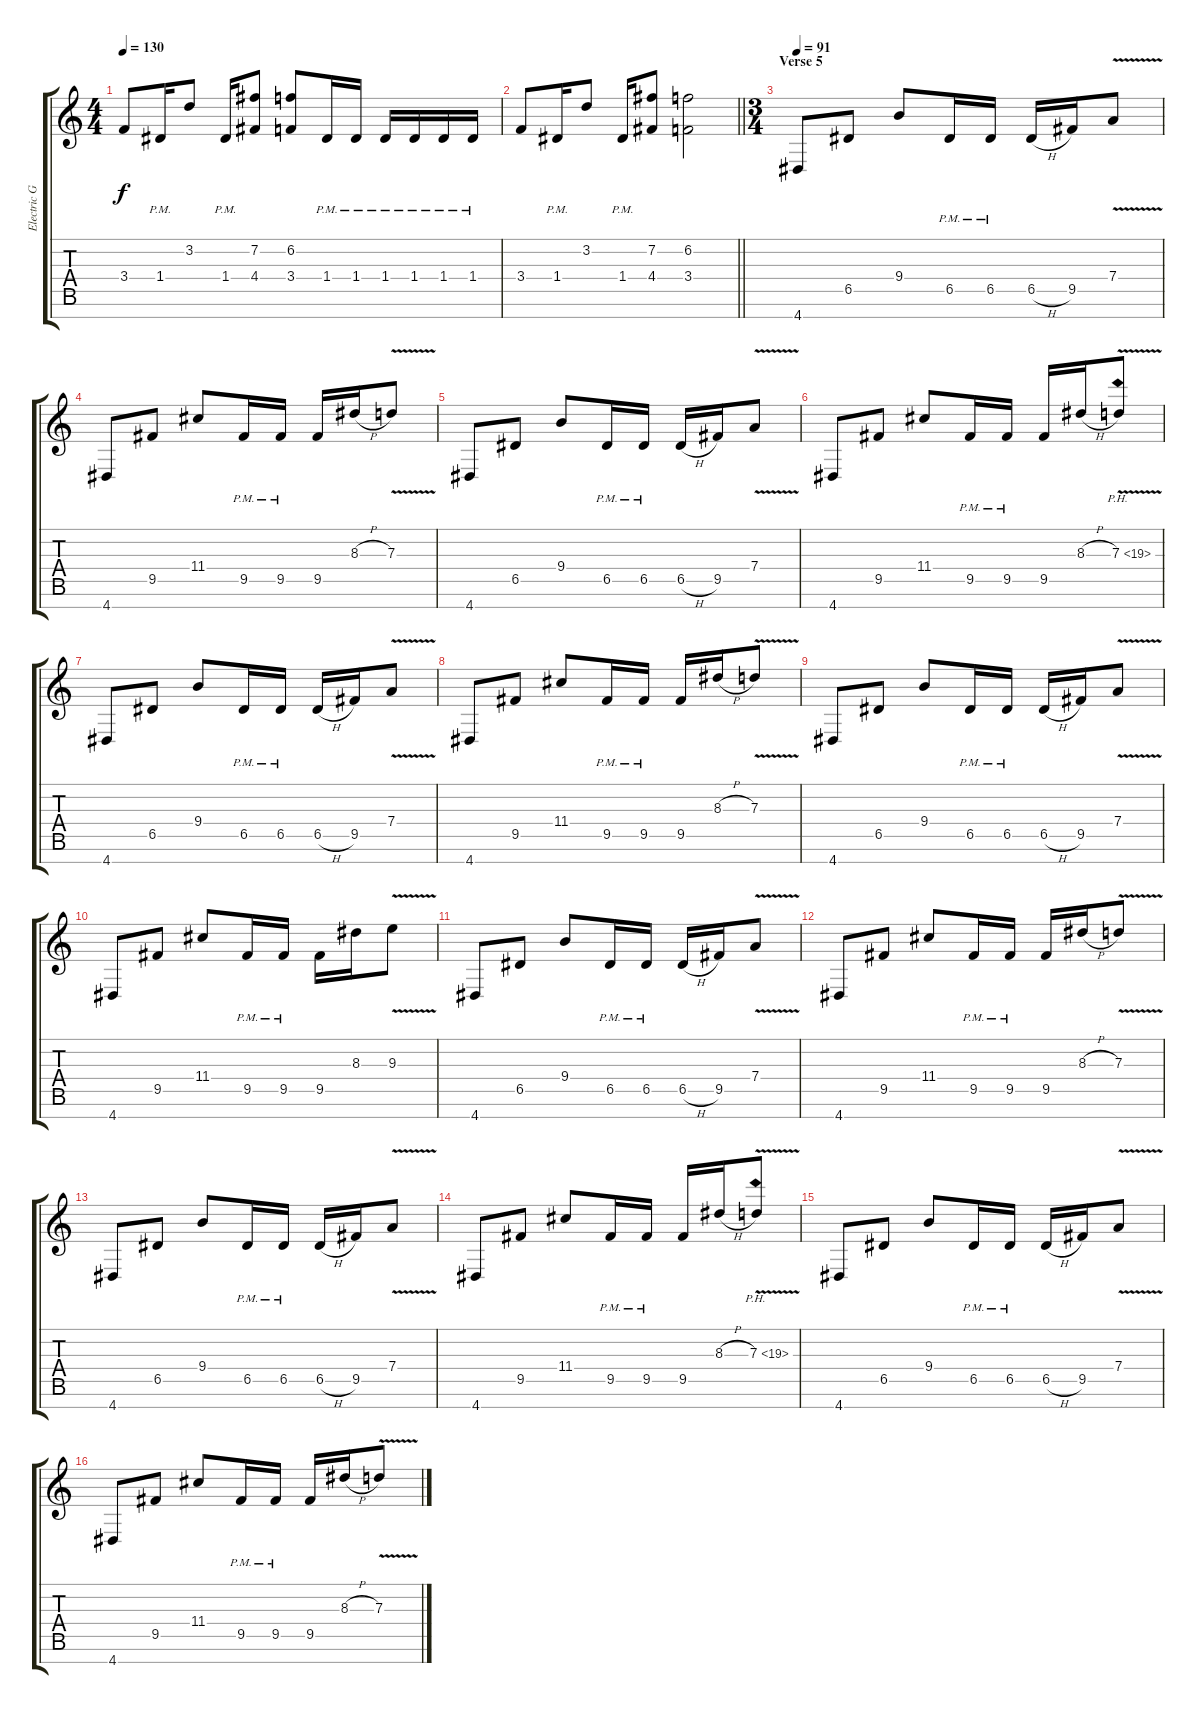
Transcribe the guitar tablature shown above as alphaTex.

\track ("Electric Guitar" "Electric G") {instrument distortionguitar}
\staff {score tabs}
\tuning (E4 B3 G3 D3 A2 E2 B1) {hide}
\ts (4 4)
\tempo 130
\clef g2
\ks c
3.4.8{dy f} 1.4{pm}.16 3.2.8 1.4{pm}.16 (7.2 4.4).8 (6.2 3.4).8 1.4{pm}.16 1.4{pm}.16 1.4{pm}.16 1.4{pm}.16 1.4{pm}.16 1.4{pm}.16 |
\barLineRight lightlight
3.4.8 1.4{pm}.16 3.2.8 1.4{pm}.16 (7.2 4.4).8 (6.2 3.4).2 |
\ts (3 4)
\section ("" "Verse 5")
\tempo 91
4.7.8 6.5.8 9.4.8 6.5{pm}.16 6.5{pm}.16 6.5{h}.16 9.5.16 7.4{v}.8 |
4.7.8 9.5.8 11.4.8 9.5{pm}.16 9.5{pm}.16 9.5.16 8.3{h}.16 7.3{v}.8 |
4.7.8 6.5.8 9.4.8 6.5{pm}.16 6.5{pm}.16 6.5{h}.16 9.5.16 7.4{v}.8 |
4.7.8 9.5.8 11.4.8 9.5{pm}.16 9.5{pm}.16 9.5.16 8.3{h}.16 7.3{ph 12 v}.8 |
4.7.8 6.5.8 9.4.8 6.5{pm}.16 6.5{pm}.16 6.5{h}.16 9.5.16 7.4{v}.8 |
4.7.8 9.5.8 11.4.8 9.5{pm}.16 9.5{pm}.16 9.5.16 8.3{h}.16 7.3{v}.8 |
4.7.8 6.5.8 9.4.8 6.5{pm}.16 6.5{pm}.16 6.5{h}.16 9.5.16 7.4{v}.8 |
4.7.8 9.5.8 11.4.8 9.5{pm}.16 9.5{pm}.16 9.5.16 8.3.16 9.3{v}.8 |
4.7.8 6.5.8 9.4.8 6.5{pm}.16 6.5{pm}.16 6.5{h}.16 9.5.16 7.4{v}.8 |
4.7.8 9.5.8 11.4.8 9.5{pm}.16 9.5{pm}.16 9.5.16 8.3{h}.16 7.3{v}.8 |
4.7.8 6.5.8 9.4.8 6.5{pm}.16 6.5{pm}.16 6.5{h}.16 9.5.16 7.4{v}.8 |
4.7.8 9.5.8 11.4.8 9.5{pm}.16 9.5{pm}.16 9.5.16 8.3{h}.16 7.3{ph 12 v}.8 |
4.7.8 6.5.8 9.4.8 6.5{pm}.16 6.5{pm}.16 6.5{h}.16 9.5.16 7.4{v}.8 |
4.7.8 9.5.8 11.4.8 9.5{pm}.16 9.5{pm}.16 9.5.16 8.3{h}.16 7.3{v}.8
